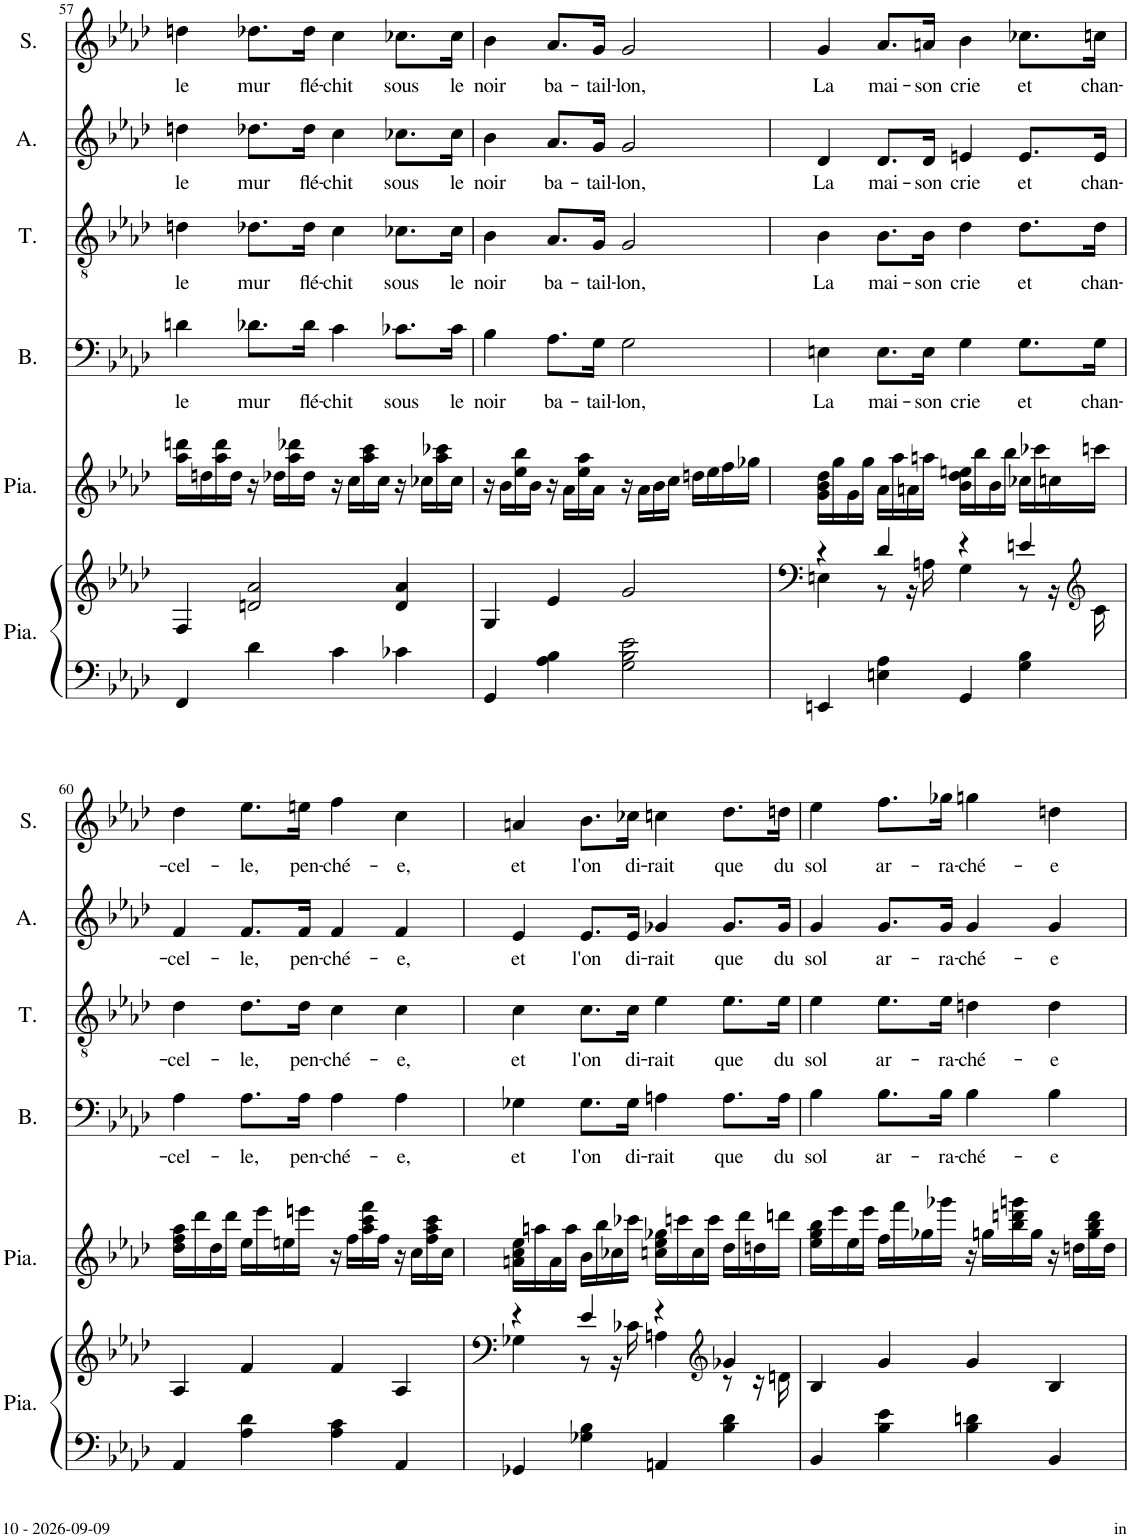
**kern	**kern	**kern	**kern	**text	**kern	**text	**kern	**text	**kern	**text
*part6	*part6	*part5	*part4	*part4	*part3	*part3	*part2	*part2	*part1	*part1
*staff7	*staff6	*staff5	*staff4	*staff4	*staff3	*staff3	*staff2	*staff2	*staff1	*staff1
*I"Piano, lower:	*	*I"Piano, upper:	*I"Bass	*	*I"Ténor	*	*I"Alto	*	*I"Soprano	*
*I'Pia.	*	*I'Pia.	*I'B.	*	*I'T.	*	*I'A.	*	*I'S.	*
!!LO:PB:g=z
*clefG2	*clefG2	*clefG2	*clefF4	*	*clefGv2	*	*clefG2	*	*clefG2	*
*k[b-e-a-d-]	*k[b-e-a-d-]	*k[b-e-a-d-]	*k[b-e-a-d-]	*	*k[b-e-a-d-]	*	*k[b-e-a-d-]	*	*k[b-e-a-d-]	*
*M4/4	*M4/4	*M4/4	*M4/4	*	*M4/4	*	*M4/4	*	*M4/4	*
=57	=57	=57	=57	=57	=57	=57	=57	=57	=57	=57
!	!	!	!	!LO:LY:b	!	!LO:LY:b	!	!LO:LY:b	!	!LO:LY:b
4FF/	4F/	16aa-\ 16dddn\LL	4dn\	le	4dn\	le	4ddn\	le	4ddn\	le
.	.	16ddn\	.	.	.	.	.	.	.	.
.	.	16aa-\ 16ddd\	.	.	.	.	.	.	.	.
.	.	16dd\JJ	.	.	.	.	.	.	.	.
!	!	!	!	!LO:LY:b	!	!LO:LY:b	!	!LO:LY:b	!	!LO:LY:b
4d-\	2dn/ 2a-/	16r	8.d-X\L	mur	8.d-X\L	mur	8.dd-X\L	mur	8.dd-X\L	mur
.	.	16dd-X\LL	.	.	.	.	.	.	.	.
.	.	16aa-\ 16ddd-X\	.	.	.	.	.	.	.	.
!	!	!	!	!LO:LY:b	!	!LO:LY:b	!	!LO:LY:b	!	!LO:LY:b
.	.	16dd-\JJ	16d-\Jk	flé-	16d-\Jk	flé-	16dd-\Jk	flé-	16dd-\Jk	flé-
!	!	!	!	!LO:LY:b	!	!LO:LY:b	!	!LO:LY:b	!	!LO:LY:b
4c\	.	16r	4c\	-chit	4c\	-chit	4cc\	-chit	4cc\	-chit
.	.	16cc\LL	.	.	.	.	.	.	.	.
.	.	16aa-\ 16ccc\	.	.	.	.	.	.	.	.
.	.	16cc\JJ	.	.	.	.	.	.	.	.
!	!	!	!	!LO:LY:b	!	!LO:LY:b	!	!LO:LY:b	!	!LO:LY:b
4c-X\	4d/ 4a-/	16r	8.c-X\L	sous	8.c-X\L	sous	8.cc-X\L	sous	8.cc-X\L	sous
.	.	16cc-X\LL	.	.	.	.	.	.	.	.
.	.	16aa-\ 16ccc-X\	.	.	.	.	.	.	.	.
!	!	!	!	!LO:LY:b	!	!LO:LY:b	!	!LO:LY:b	!	!LO:LY:b
.	.	16cc-\JJ	16c-\Jk	le	16c-\Jk	le	16cc-\Jk	le	16cc-\Jk	le
=58	=58	=58	=58	=58	=58	=58	=58	=58	=58	=58
!	!	!	!	!LO:LY:b	!	!LO:LY:b	!	!LO:LY:b	!	!LO:LY:b
4GG/	4G/	16r	4B-\	noir	4B-\	noir	4b-\	noir	4b-\	noir
.	.	16b-\LL	.	.	.	.	.	.	.	.
.	.	16ee-\ 16bb-\	.	.	.	.	.	.	.	.
.	.	16b-\JJ	.	.	.	.	.	.	.	.
!	!	!	!	!LO:LY:b	!	!LO:LY:b	!	!LO:LY:b	!	!LO:LY:b
4A-\ 4B-\	4e-/	16r	8.A-\L	ba-	8.A-/L	ba-	8.a-/L	ba-	8.a-/L	ba-
.	.	16a-\LL	.	.	.	.	.	.	.	.
.	.	16ee-\ 16aa-\	.	.	.	.	.	.	.	.
!	!	!	!	!LO:LY:b	!	!LO:LY:b	!	!LO:LY:b	!	!LO:LY:b
.	.	16a-\JJ	16G\Jk	-tail-	16G/Jk	-tail-	16g/Jk	-tail-	16g/Jk	-tail-
!	!	!	!	!LO:LY:b	!	!LO:LY:b	!	!LO:LY:b	!	!LO:LY:b
2G\ 2B-\ 2e-\	2g/	16r	2G\	-lon,	2G/	-lon,	2g/	-lon,	2g/	-lon,
.	.	16a-\LL	.	.	.	.	.	.	.	.
.	.	16b-\	.	.	.	.	.	.	.	.
.	.	16cc\JJ	.	.	.	.	.	.	.	.
.	.	16ddn\LL	.	.	.	.	.	.	.	.
.	.	16ee-\	.	.	.	.	.	.	.	.
.	.	16ff\	.	.	.	.	.	.	.	.
.	.	16gg-X\JJ	.	.	.	.	.	.	.	.
=59	=59	=59	=59	=59	=59	=59	=59	=59	=59	=59
*	*^	*	*	*	*	*	*	*	*	*
!	!	!	!	!	!LO:LY:b	!	!LO:LY:b	!	!LO:LY:b	!	!LO:LY:b
4EEn/	4r	4En\	16g\ 16b-\ 16dd-\LL	4En\	La	4B-\	La	4d-/	La	4g/	La
.	.	.	16gg\	.	.	.	.	.	.	.	.
.	.	.	16g\	.	.	.	.	.	.	.	.
.	.	.	16gg\JJ	.	.	.	.	.	.	.	.
!	!	!	!	!	!LO:LY:b	!	!LO:LY:b	!	!LO:LY:b	!	!LO:LY:b
4En\ 4A-\	4d-/	8r	16a-\LL	8.E\L	mai-	8.B-\L	mai-	8.d-/L	mai-	8.a-/L	mai-
.	.	.	16aa-\	.	.	.	.	.	.	.	.
.	.	16r	16an\	.	.	.	.	.	.	.	.
!	!	!	!	!	!LO:LY:b	!	!LO:LY:b	!	!LO:LY:b	!	!LO:LY:b
.	.	16An\	16aan\JJ	16E\Jk	-son	16B-\Jk	-son	16d-/Jk	-son	16an/Jk	-son
!	!	!	!	!	!LO:LY:b	!	!LO:LY:b	!	!LO:LY:b	!	!LO:LY:b
4GG/	4r	4G\	16b-\ 16dd-\ 16een\LL	4G\	crie	4d-\	crie	4en/	crie	4b-\	crie
.	.	.	16bb-\	.	.	.	.	.	.	.	.
.	.	.	16b-\	.	.	.	.	.	.	.	.
.	.	.	16bb-\JJ	.	.	.	.	.	.	.	.
!	!	!	!	!	!LO:LY:b	!	!LO:LY:b	!	!LO:LY:b	!	!LO:LY:b
4G\ 4B-\	4en/	8r	16cc-X\LL	8.G\L	et	8.d-\L	et	8.e/L	et	8.cc-X\L	et
.	.	.	16ccc-X\	.	.	.	.	.	.	.	.
.	.	16r	16ccn\	.	.	.	.	.	.	.	.
*	*clefG2	*	*	*	*	*	*	*	*	*	*
!	!	!	!	!	!LO:LY:b	!	!LO:LY:b	!	!LO:LY:b	!	!LO:LY:b
.	.	16c\	16cccn\JJ	16G\Jk	chan-	16d-\Jk	chan-	16e/Jk	chan-	16ccn\Jk	chan-
!!LO:LB:g=z
=60	=60	=60	=60	=60	=60	=60	=60	=60	=60	=60	=60
!	!	!	!	!	!LO:LY:b	!	!LO:LY:b	!	!LO:LY:b	!	!LO:LY:b
*	*v	*v	*	*	*	*	*	*	*	*	*
4AA-/	4A-/	16dd-\ 16ff\ 16aa-\LL	4A-\	-cel-	4d-\	-cel-	4f/	-cel-	4dd-\	-cel-
.	.	16ddd-\	.	.	.	.	.	.	.	.
.	.	16dd-\	.	.	.	.	.	.	.	.
.	.	16ddd-\JJ	.	.	.	.	.	.	.	.
!	!	!	!	!LO:LY:b	!	!LO:LY:b	!	!LO:LY:b	!	!LO:LY:b
4A-\ 4d-\	4f/	16ee-\LL	8.A-\L	-le,	8.d-\L	-le,	8.f/L	-le,	8.ee-\L	-le,
.	.	16eee-\	.	.	.	.	.	.	.	.
.	.	16een\	.	.	.	.	.	.	.	.
!	!	!	!	!LO:LY:b	!	!LO:LY:b	!	!LO:LY:b	!	!LO:LY:b
.	.	16eeen\JJ	16A-\Jk	pen-	16d-\Jk	pen-	16f/Jk	pen-	16een\Jk	pen-
!	!	!	!	!LO:LY:b	!	!LO:LY:b	!	!LO:LY:b	!	!LO:LY:b
4A-\ 4c\	4f/	16r	4A-\	-ché-	4c\	-ché-	4f/	-ché-	4ff\	-ché-
.	.	16ff\LL	.	.	.	.	.	.	.	.
.	.	16aa-\ 16ccc\ 16fff\	.	.	.	.	.	.	.	.
.	.	16ff\JJ	.	.	.	.	.	.	.	.
!	!	!	!	!LO:LY:b	!	!LO:LY:b	!	!LO:LY:b	!	!LO:LY:b
4AA-/	4A-/	16r	4A-\	-e,	4c\	-e,	4f/	-e,	4cc\	-e,
.	.	16cc\LL	.	.	.	.	.	.	.	.
.	.	16ff\ 16aa-\ 16ccc\	.	.	.	.	.	.	.	.
.	.	16cc\JJ	.	.	.	.	.	.	.	.
=61	=61	=61	=61	=61	=61	=61	=61	=61	=61	=61
*	*^	*	*	*	*	*	*	*	*	*
!	!	!	!	!	!LO:LY:b	!	!LO:LY:b	!	!LO:LY:b	!	!LO:LY:b
4GG-X/	4r	4G-X\	16an\ 16cc\ 16ee-\LL	4G-X\	et	4c\	et	4e-/	et	4an/	et
.	.	.	16aan\	.	.	.	.	.	.	.	.
.	.	.	16a\	.	.	.	.	.	.	.	.
.	.	.	16aa\JJ	.	.	.	.	.	.	.	.
!	!	!	!	!	!LO:LY:b	!	!LO:LY:b	!	!LO:LY:b	!	!LO:LY:b
4G-X\ 4B-\	4e-/	8r	16b-\LL	8.G-\L	l'on	8.c\L	l'on	8.e-/L	l'on	8.b-\L	l'on
.	.	.	16bb-\	.	.	.	.	.	.	.	.
.	.	16r	16cc-X\	.	.	.	.	.	.	.	.
!	!	!	!	!	!LO:LY:b	!	!LO:LY:b	!	!LO:LY:b	!	!LO:LY:b
.	.	16c-X\	16ccc-X\JJ	16G-\Jk	di-	16c\Jk	di-	16e-/Jk	di-	16cc-X\Jk	di-
!	!	!	!	!	!LO:LY:b	!	!LO:LY:b	!	!LO:LY:b	!	!LO:LY:b
4AAn/	4r	4An\	16ccn\ 16ee-\ 16gg-X\LL	4An\	-rait	4e-\	-rait	4g-X/	-rait	4ccn\	-rait
.	.	.	16cccn\	.	.	.	.	.	.	.	.
.	.	.	16cc\	.	.	.	.	.	.	.	.
.	.	.	16ccc\JJ	.	.	.	.	.	.	.	.
*	*clefG2	*	*	*	*	*	*	*	*	*	*
!	!	!	!	!	!LO:LY:b	!	!LO:LY:b	!	!LO:LY:b	!	!LO:LY:b
4B-\ 4d-\	4g-X/	8r	16dd-\LL	8.A\L	que	8.e-\L	que	8.g-/L	que	8.dd-\L	que
.	.	.	16ddd-\	.	.	.	.	.	.	.	.
.	.	16r	16ddn\	.	.	.	.	.	.	.	.
!	!	!	!	!	!LO:LY:b	!	!LO:LY:b	!	!LO:LY:b	!	!LO:LY:b
.	.	16dn\	16dddn\JJ	16A\Jk	du	16e-\Jk	du	16g-/Jk	du	16ddn\Jk	du
=62	=62	=62	=62	=62	=62	=62	=62	=62	=62	=62	=62
!	!	!	!	!	!LO:LY:b	!	!LO:LY:b	!	!LO:LY:b	!	!LO:LY:b
*	*v	*v	*	*	*	*	*	*	*	*	*
4BB-/	4B-/	16ee-\ 16gg\ 16bb-\LL	4B-\	sol	4e-\	sol	4g/	sol	4ee-\	sol
.	.	16eee-\	.	.	.	.	.	.	.	.
.	.	16ee-\	.	.	.	.	.	.	.	.
.	.	16eee-\JJ	.	.	.	.	.	.	.	.
!	!	!	!	!LO:LY:b	!	!LO:LY:b	!	!LO:LY:b	!	!LO:LY:b
4B-\ 4e-\	4g/	16ff\LL	8.B-\L	ar-	8.e-\L	ar-	8.g/L	ar-	8.ff\L	ar-
.	.	16fff\	.	.	.	.	.	.	.	.
.	.	16gg-X\	.	.	.	.	.	.	.	.
!	!	!	!	!LO:LY:b	!	!LO:LY:b	!	!LO:LY:b	!	!LO:LY:b
.	.	16ggg-X\JJ	16B-\Jk	-ra-	16e-\Jk	-ra-	16g/Jk	-ra-	16gg-X\Jk	-ra-
!	!	!	!	!LO:LY:b	!	!LO:LY:b	!	!LO:LY:b	!	!LO:LY:b
4B-\ 4dn\	4g/	16r	4B-\	-ché-	4dn\	-ché-	4g/	-ché-	4ggn\	-ché-
.	.	16ggn\LL	.	.	.	.	.	.	.	.
.	.	16bb-\ 16dddn\ 16gggn\	.	.	.	.	.	.	.	.
.	.	16gg\JJ	.	.	.	.	.	.	.	.
!	!	!	!	!LO:LY:b	!	!LO:LY:b	!	!LO:LY:b	!	!LO:LY:b
4BB-/	4B-/	16r	4B-\	-e	4d\	-e	4g/	-e	4ddn\	-e
.	.	16ddn\LL	.	.	.	.	.	.	.	.
.	.	16gg\ 16bb-\ 16ddd\	.	.	.	.	.	.	.	.
.	.	16dd\JJ	.	.	.	.	.	.	.	.
=	=	=	=	=	=	=	=	=	=	=
*-	*-	*-	*-	*-	*-	*-	*-	*-	*-	*-
